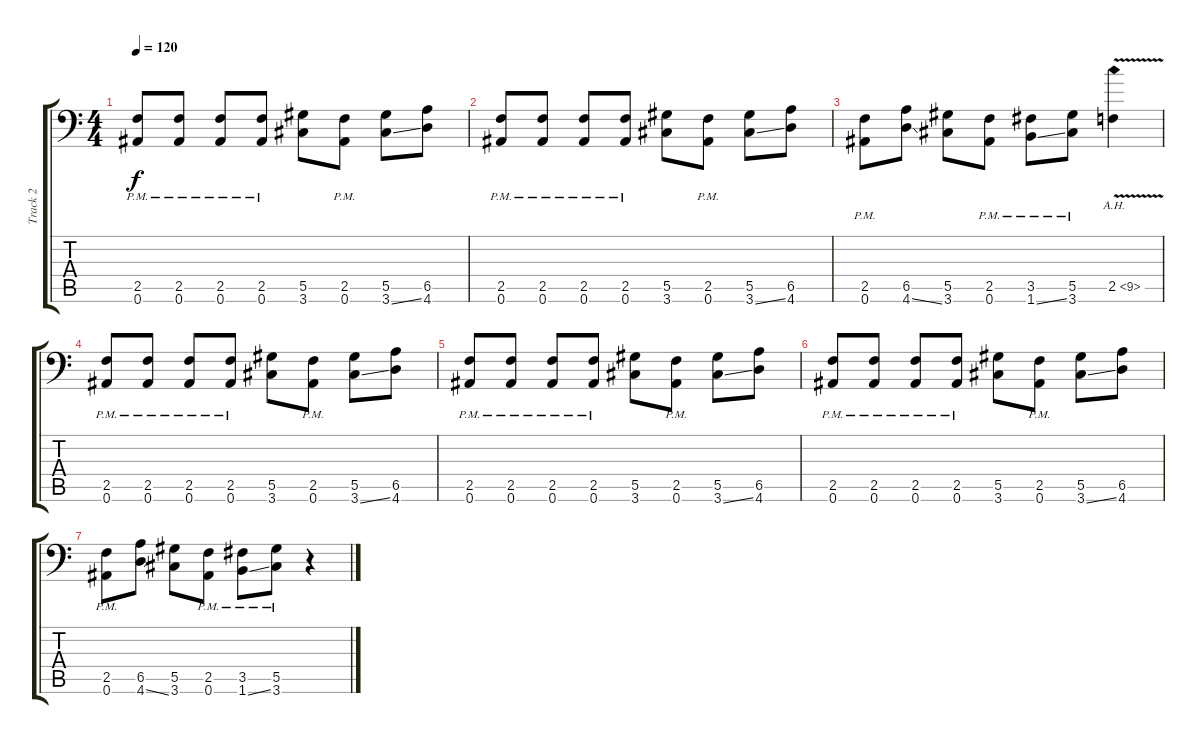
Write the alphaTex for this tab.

\track ("Track 2" "Track 2") {instrument distortionguitar}
\staff {score tabs}
\tuning (Bb3 F3 Db3 Ab2 Eb2 Bb1) {hide}
\ts (4 4)
\tempo 120
\clef f4
\ks c
(2.5 0.6{pm}).8{dy f} (2.5 0.6{pm}).8 (2.5 0.6{pm}).8 (2.5 0.6{pm}).8 (5.5 3.6).8 (2.5 0.6{pm}).8 (5.5 3.6{ss}).8 (6.5 4.6).8 |
(2.5 0.6{pm}).8 (2.5 0.6{pm}).8 (2.5 0.6{pm}).8 (2.5 0.6{pm}).8 (5.5 3.6).8 (2.5 0.6{pm}).8 (5.5 3.6{ss}).8 (6.5 4.6).8 |
(2.5{pm} 0.6).8 (6.5 4.6{ss}).8 (5.5 3.6).8 (2.5{pm} 0.6).8 (3.5{pm} 1.6{ss}).8 (5.5{pm} 3.6).8 2.5{ah 7 v}.4 |
(2.5 0.6{pm}).8 (2.5 0.6{pm}).8 (2.5 0.6{pm}).8 (2.5 0.6{pm}).8 (5.5 3.6).8 (2.5 0.6{pm}).8 (5.5 3.6{ss}).8 (6.5 4.6).8 |
(2.5 0.6{pm}).8 (2.5 0.6{pm}).8 (2.5 0.6{pm}).8 (2.5 0.6{pm}).8 (5.5 3.6).8 (2.5 0.6{pm}).8 (5.5 3.6{ss}).8 (6.5 4.6).8 |
(2.5 0.6{pm}).8 (2.5 0.6{pm}).8 (2.5 0.6{pm}).8 (2.5 0.6{pm}).8 (5.5 3.6).8 (2.5 0.6{pm}).8 (5.5 3.6{ss}).8 (6.5 4.6).8 |
(2.5{pm} 0.6).8 (6.5 4.6{ss}).8 (5.5 3.6).8 (2.5{pm} 0.6).8 (3.5{pm} 1.6{ss}).8 (5.5{pm} 3.6).8 r.4
